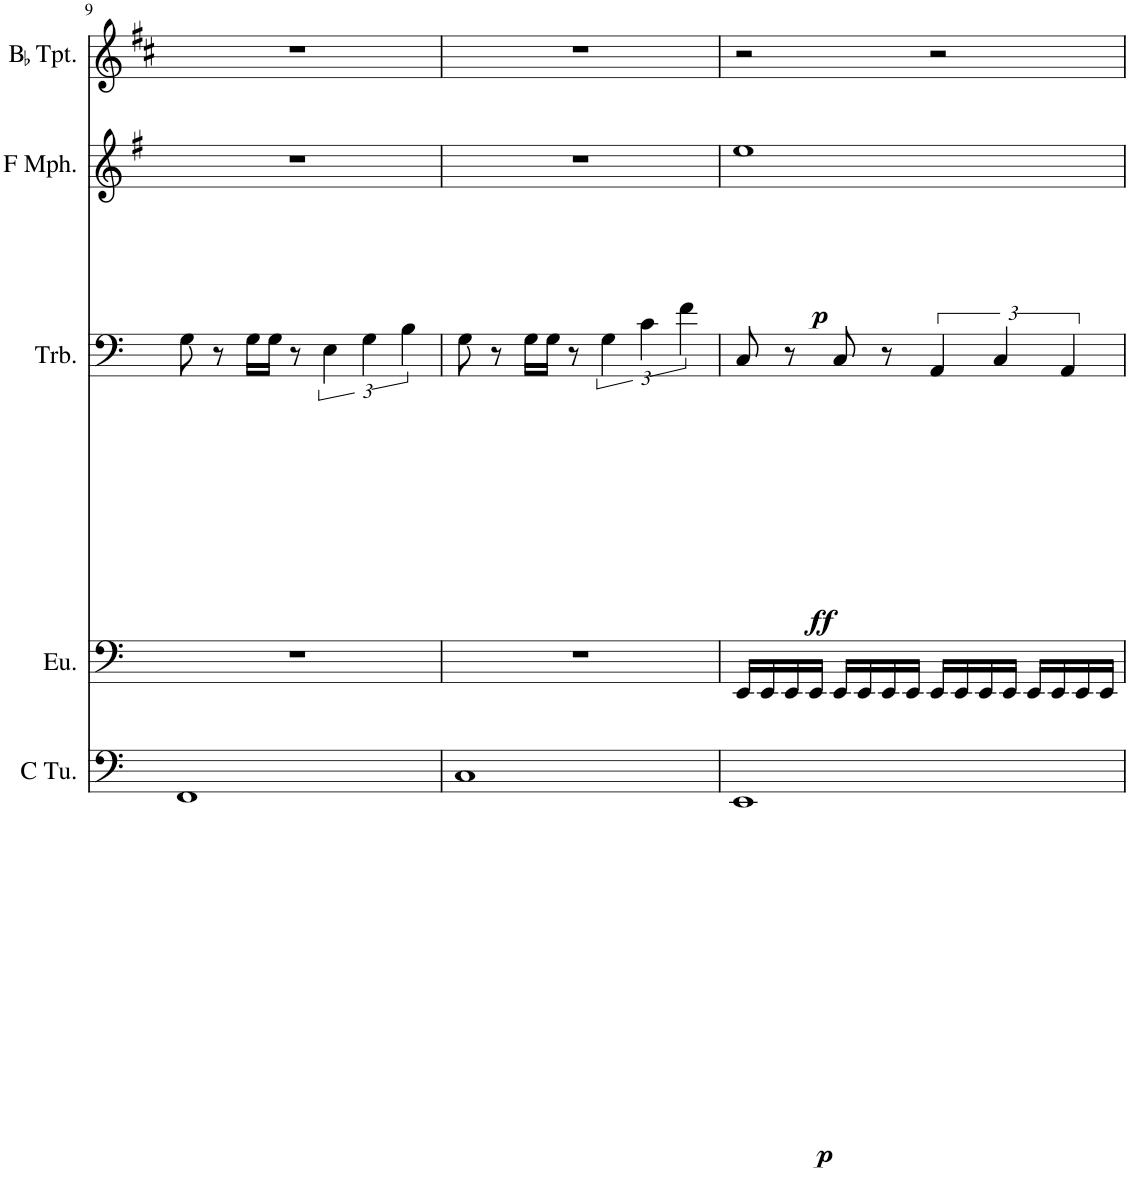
**kern	**dynam	**kern	**kern	**dynam	**kern	**dynam	**kern
*part5	*part5	*part4	*part3	*part3	*part2	*part2	*part1
*staff5	*staff5	*staff4	*staff3	*staff3	*staff2	*staff2	*staff1
*I"C Tuba	*	*I"Euphonium	*I"Trombone	*	*I"F Mellophone	*	*I"BaccidentalFlat Trumpet
*I'C Tu.	*	*I'Eu.	*I'Trb.	*	*I'F Mph.	*	*I'BaccidentalFlat Tpt.
!!LO:PB:g=z
*clefF4	*	*clefF4	*clefF4	*	*clefG2	*	*clefG2
*	*	*	*	*	*Trd4c7	*	*Trd1c2
*k[]	*	*k[]	*k[]	*	*k[f#]	*	*k[f#c#]
*M4/4	*	*M4/4	*M4/4	*	*M4/4	*	*M4/4
=9	=9	=9	=9	=9	=9	=9	=9
1FF	.	1r	8G\	.	1r	.	1r
.	.	.	8r	.	.	.	.
.	.	.	16G\LL	.	.	.	.
.	.	.	16G\JJ	.	.	.	.
.	.	.	8r	.	.	.	.
.	.	.	6E\	.	.	.	.
.	.	.	6G\	.	.	.	.
.	.	.	6B\	.	.	.	.
=10	=10	=10	=10	=10	=10	=10	=10
1C	.	1r	8G\	.	1r	.	1r
.	.	.	8r	.	.	.	.
.	.	.	16G\LL	.	.	.	.
.	.	.	16G\JJ	.	.	.	.
.	.	.	8r	.	.	.	.
.	.	.	6G\	.	.	.	.
.	.	.	6c\	.	.	.	.
.	.	.	6f\	.	.	.	.
=11	=11	=11	=11	=11	=11	=11	=11
!	!LO:DY:b	!	!	!LO:DY:b	!	!LO:DY:b	!
1EE	p	16EE/LL	8C/	ff	1ee	p	2r
.	.	16EE/	.	.	.	.	.
.	.	16EE/	8r	.	.	.	.
.	.	16EE/JJ	.	.	.	.	.
.	.	16EE/LL	8C/	.	.	.	.
.	.	16EE/	.	.	.	.	.
.	.	16EE/	8r	.	.	.	.
.	.	16EE/JJ	.	.	.	.	.
.	.	16EE/LL	6AA/	.	.	.	2r
.	.	16EE/	.	.	.	.	.
.	.	16EE/	.	.	.	.	.
.	.	.	6C/	.	.	.	.
.	.	16EE/JJ	.	.	.	.	.
.	.	16EE/LL	.	.	.	.	.
.	.	16EE/	.	.	.	.	.
.	.	.	6AA/	.	.	.	.
.	.	16EE/	.	.	.	.	.
.	.	16EE/JJ	.	.	.	.	.
=	=	=	=	=	=	=	=
*-	*-	*-	*-	*-	*-	*-	*-
